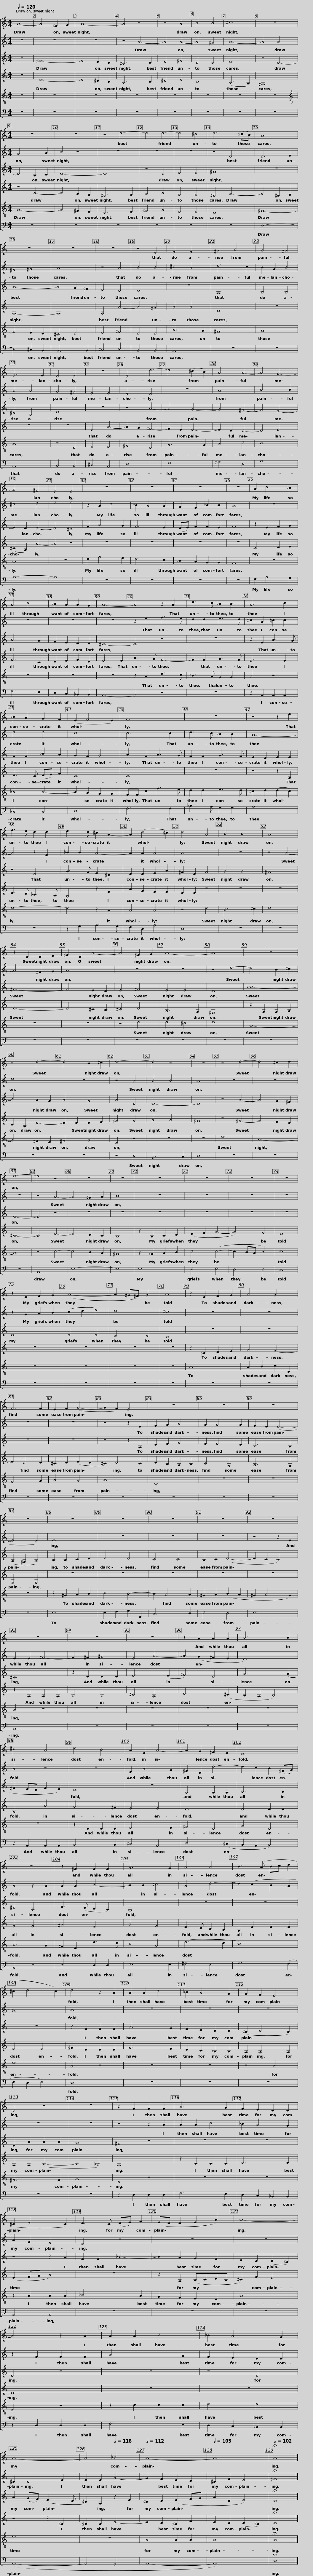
X:1
%%score [ 1 2 3 4 5 6 ]
L:1/8
Q:1/4=120
M:4/4
I:linebreak $
K:C
V:1 treble
V:2 treble
V:3 treble
V:4 treble
V:5 treble-8
V:6 bass
V:1
 A8- | A4 ^F2 G2 | A8- | A4 z4 | z4 A4 | %5
 B4 B4 | ^c8 | z8 |$[M:4/4] z8 | z8 | %10
 z4 d4- | d4 d4- | d4 ^c4 | d6 (^cB) | A8 |$ %15
 z8 | z8 | z8 | z4 D4 | E4 E4 | %20
 ^F4 A4 | G4 ^F4 |$ E6 E2 | D4 D4 | z8 | %25
 D4 d4- | d4 (^c2 B2) | A4 A4- | A4 G4- | G4 ^F4 |$ %30
 E4 E4 | z8 | z8 | z8 | z8 | %35
 A2 c4 _B2 | A4 c4 |$ _B2 A2 A2 G2 | A8- | A4 z2 A2 | %40
 d3 c _B2 B2 | A6 c2 |$ _B2 A2 G2 F2 | (E2 F4 E2) | F8 | %45
 z8 | z4 z2 e2 |$ f3 e d2 d2 | e3 d ^c2 A2- | A2 (d4 ^c2) | %50
 d4 A4 | B4 B4 | A8 |$ z2 D2 D2 E2 | ^F2 D2 A4- | %55
 A4 ^F2 G2 | A8- | A8 |$ z8 | z4 d4- | %60
 d4 B2 ^c2 | d8- | d4 z4 | z8 |$ z4 d4- | %65
 d4 ^c2 d2 | e8- | e4 z4 | z8 |$ z8 | %70
 z8 | z8 | z8 | z8 | z2 E2 F2 G2 |$ %75
 (A8- | A2 ^G^F) G4 | A8 | z2 E2 F2 G2 | A4 G4 | %80
 F6 F2 |$ E2 F2 (G4- | G2 F2) E4 | z8 | z8 | %85
 z8 |$ z8 | z8 | z8 | z8 | %90
 z8 |$ z8 | z8 | z8 | z8 | %95
 z2 A2 A2 A2 | B6 B2 |$ ^c4 A4 | d4 B4 | A2 E2 A4- | %100
 A2 G2 ^F2 E2 | D8 |$ z8 | z2 ^F2 F2 F2 | G6 G2 | %105
 A4 A4 | B3 (A Bc d2 | ^c2 d4 c2) |$ d4 z2 A2 | A2 A2 c4 | %110
 _B2 A4 G2 | G2 F2 E4 | D4 z4 | z8 |$ z2 F2 F2 F2 | %115
 A6 G2 | F2 E2 D2 D2 | (^C2 D4 C2) | D3 C (DE) F2 |$ (ED D2 E2 A2) | %120
 A8- | A4 z2 A2 | A2 A2 c4 | _B2 A4 G2 |$ A8- | %125
 A4[Q:1/4=118] _B4 |[Q:1/4=112] A8- |[Q:1/4=105] A8 |[Q:1/4=102] !fermata!A8 |] %129
V:2
 z8 | z8 | z8 | z4 A4- | A4 A4- | %5
 A4 ^G4 | A8- | A4 A4 |$[M:4/4] G6 A2 | B4 z4 | %10
 z8 | z8 | z8 | z4 D4 | D6 E2 |$ %15
 ^F4 ^G4 | A8 | z4 A4 | B4 B4 | ^c4 A4 | %20
 d6 c2 | B2 G2 B4 |$ A4 A4 | G4 ^F4 | E4 E4 | %25
 D4 D4 | z8 | A8 | B6 B2 | ^c4 d4 |$ %30
 e4 e4 | z2 A2 c4 | _B2 A4 A2 | G2 F2 _B2 B2 | A8 | %35
 z8 | z8 |$ z8 | z8 | z2 e2 f3 e | %40
 d2 d2 e3 d | ^c2 A2 =c2 c2 |$ d4 d4 | c8 | c6 c2 | %45
 d3 c _B2 B2 | A8- |$ A4 z2 F2 | _B2 B2 A4- | A2 A2 A4 | %50
 A8 | z8 | z4 A4- |$ A4 ^F2 G2 | A8 | %55
 z8 | z8 | z4 d4- |$ d4 B2 ^c2 | d8 | %60
 z8 | z4 A4 | B4 B4 | A8 |$ z8 | %65
 z8 | z8 | z4 A4- | A4 ^G2 A2 |$ B8 | %70
 z8 | z8 | z8 | z8 | z2 G2 A2 B2 |$ %75
 (c2 d2 e4) | d8 | ^c8 | z8 | z8 | %80
 z8 |$ z8 | z4 z2 E2 | F2 G2 A4 | G2 G4 G2 | %85
 F2 E2 (E4- |$ E4 D4) | E8 | z8 | z8 | %90
 z8 |$ z4 z2 E2 | E2 E2 ^F4- | F2 !courtesy!^F2 ^G4 | E4 A4- | %95
 A2 (G2 ^F2 E2 | D8) |$ A4 z4 | z8 | E2 A4 G2 | %100
 ^F2 D2 d4- | d2 c2 B2 (^FG) |$ A4 z2 A2 | A2 A2 B4- | B2 B2 ^c4 | %105
 A4 d4- | d2 (c2 B2 A2 | G8) |$ A8 | z8 | %110
 z8 | z8 | z8 | z8 |$ z4 z2 A2 | %115
 A2 A2 c4 | _B2 A4 G2 | A2 F2 E4 | D4 z4 |$ z8 | %120
 z8 | z2 F2 F2 F2 | A6 G2 | F2 E2 D2 D2 |$ ^C2 C4 E2 | %125
 E2 E2 G4- | G2 F2 E2 D2 | ^C2 F2 E4 | !fermata!^F8 |] %129
V:3
 z8 | ^F8- | F4 E2 D2 | ^C6 D2 | E4 ^F4 | %5
 D4 D4 | E8 | z4 D4- |$[M:4/4] D4 B,2 C2 | D8- | %10
 D8 | z4 D4 | E4 E4 | ^F8 | z8 |$ %15
 A8- | A4 G2 ^F2 | E4 D4 | D8 | z8 | %20
 A,8 | B,4 B,4 |$ ^C4 A,4 | D8 | z8 | %25
 z4 A4- | A4 G4- | G4 ^F4- | F4 E4- | E2 D2 D4- |$ %30
 D4 ^C4 | F2 A4 G2 | F6 E2 | (DE) F2 F2 E2 | F8 | %35
 z2 E2 F2 G2 | A6 G2 |$ F2 E2 D2 D2 | ^C8- | C4 z4 | %40
 z8 | z2 E2 A3 G |$ F2 F2 _B2 A2 | G2 F2 G4 | A2 F2 A3 G | %45
 F2 F2 G3 F | E2 D2 E2 E2 |$ z4 D4 | G3 F E2 ^C2 | D2 D2 E2 A2 | %50
 ^F2 D2 F4 | G4 G4 | ^F8 |$ ^F8- | F4 E2 D2 | %55
 E4 ^F4 | E4 E4 | D8 |$ !courtesy!=B8- | B4 A2 G2 | %60
 A4 G4 | A4 D4 | D8- | D8 |$ z4 A4- | %65
 A4 G2 ^F2 | E8- | E4 z4 | z8 |$ z8 | %70
 z8 | z8 | z8 | z8 | C8 |$ %75
 C4 C4 | B,4 B,4 | A,8 | z8 | z8 | %80
 z8 |$ z8 | z4 z2 A,2 | D2 E2 F4 | E2 E4 D2 | %85
 C6 B,2 |$ (A,2 ^G,2 A,4) | B,2 B,2 C2 D2 | E4 D4 | C4 C4 | %90
 B,2 C2 (D4- |$ D2 C2 B,4) | ^C8 | z2 D2 D2 D2 | E6 (E2 | %95
 ^F4) D4 | G6 (G2 |$ ^F2 ED F2 E2) | D8 | z8 | %100
 A,4 A,2 A,2 | B,6 B,2 |$ ^C4 A,4 | D3 (C B,2 A,2) | G,8 | %105
 z8 | z8 | z8 |$ z2 F2 F2 F2 | A6 G2 | %110
 F2 E2 D2 D2 | (^C2 D4 C2) | D2 A2 A2 A2 | G8 |$ ^F4 z4 | %115
 z8 | z8 | z4 z2 A2 | F2 F2 _B4- |$ B2 A2 G2 F2 | %120
 E2 D2 (D2 ^C2) | D4 z4 | z8 | z4 D4 |$ A2 (GF) (E3 D | %125
 ^C2) A,2 z2 E2 | ^C2 D2 (E2 FG | A2 D2 E4) | !fermata!D8 |] %129
V:4
 z8 | D8- | D4 ^C2 B,2 | A,6 B,2 | ^C4 D4 | %5
 B,8 | (A,6 G,2) | ^F,8 |$[M:4/4] z4 B,4- | B,4 A,2 G,2 | %10
 ^F,6 G,2 | A,4 B,4 | G,4 G,4 | ^F,4 A,4- | A,4 ^F,2 G,2 |$ %15
 A,8- | A,8 | A,4 A4- | A4 ^G4 | A4 A4 | %20
 D8 | z8 |$ z8 | z8 | E4 A4- | %25
 A2 G2 ^F4- | F2 E2 E4- | E2 D2 D4- | D4 E4 | (^C2 A,2) A4- |$ %30
 A4 z4 | z8 | z8 | z8 | z8 | %35
 C4 D2 E2 | F6 C2 |$ D2 E2 F2 D2 | E6 E2 | A3 G F4- | %40
 F2 F2 G3 F | E6 E2 |$ D3 C (DE) F2 | C8 | C8 | %45
 z8 | z4 z2 A,2 |$ D3 C _B,3 A, | G,4 z2 E2 | A2 F2 E2 E2 | %50
 D2 D2 z4 | z8 | z8 |$ D8- | D4 ^C2 B,2 | %55
 ^C4 D4 | A,6 G,2 | ^F,8 |$ z2 G,2 G,2 A,2 | B,2 G,2 D4- | %60
 D2 D2 D2 E2 | ^F4 F4 | G4 G4 | ^F8 |$ z4 ^F4- | %65
 F4 E2 D2 | ^C8- | C4 E4- | E4 D2 C2 |$ B,8 | %70
 z2 B,2 C2 D2 | (E2 F2 G4- | G4) F4 | E8 | z8 |$ %75
 z8 | z8 | z8 | z2 ^C2 D2 E2 | F4 E4- | %80
 E2 D4 D2 |$ ^C2 D2 (E2 D2 | ^C2) D4 C2 | D2 B,2 A,2 B,2 | C4 G,4 | %85
 A,6 G,2 |$ F,4 F,4 | z8 | z8 | z8 | %90
 z8 |$ z8 | z2 A,2 A,2 A,2 | B,4 B,4 | ^C4 A,4 | %95
 D6 (^C2 | B,2 A,2 B,4) |$ A,4 A4 | G6 ^F2 | E4 E4 | %100
 D8 | D4 D2 D2 |$ E4 E4 | ^F4 D4 | G4 E4 | %105
 D3 C B,2 A,2 | G,2 D2 D2 D2 | E4 E4 |$ ^F2 D2 D2 D2 | F6 E2 | %110
 D2 C2 _B,2 B,2 | A,2 A,4 A,2 | A,2 A,2 (C4- | C4 _B,4) |$ A,8 | %115
 z2 C2 C2 C2 | D6 D2 | (E2 FG A4) | z8 |$ z2 A,2 (B,CDB, | %120
 ^C2) F2 E4 | D8 | z8 | z8 |$ z4 z2 ^C2 | %125
 ^C2 C2 E4- | E2 D2 ^C2 F2 | E2 D2 (D2 ^C2) | !fermata!D8 |] %129
V:5
 z8 | z8 | z8 | z8 | z8 | %5
 z8 | z8 | z8 |$[M:4/4][K:treble-8] G8- | G4 ^F2 E2 | %10
 D6 E2 | ^F4 G4 | E4 E4 | D8 | ^F8- |$ %15
 F4 E2 D2 | ^C4 D4 | E4 ^F4 | D4 D4 | A6 G2 | %20
 ^F8 | G8 |$ A8 | z4 D4 | E4 E4 | %25
 ^F4 D4 | G6 G2 | A4 c4 | B8 | A8 |$ %30
 z8 | d2 f4 e2 | d6 c2 | _B2 A2 G2 G2 | F8 | %35
 z8 | z8 |$ z8 | z8 | z2 A2 d3 c | %40
 _B3 A G2 G2 | A4 z4 |$ _B4 B4- | B2 A2 G2 G2 | FF c2 f3 e | %45
 d2 d2 e3 d | ^c2 d2 (d2 c2) |$ d8- | d4 z2 A2 | A4 A4 | %50
 z4 d4 | B6 ^c2 | d8 |$ z8 | z8 | %55
 z4 d4 | d4 ^c4 | d8 |$ G8- | G4 ^F2 E2 | %60
 ^F4 G4 | D4 z4 | z8 | z8 |$ d8 | %65
 A8- | A8 | z4 c4- | c4 B2 A2 |$ ^G8 | %70
 z2 =G2 A2 B2 | c4 (c4- | c2 BA B4) | c8 | z8 |$ %75
 z8 | z8 | z8 | A8 | A2 B2 c2 C2 | %80
 F6 G2 |$ A4 G4 | A8 | D8 | z8 | %85
 z8 |$ z8 | z2 ^G2 A2 B2 | c4 B4- | B2 A4 A2 | %90
 ^G2 A2 (B2 A2 |$ ^G2 A4 G2) | A4 z4 | z8 | z8 | %95
 z8 | z8 |$ z8 | z2 D2 D2 D2 | E6 E2 | %100
 ^F4 D4 | G4 D4 |$ A6 G2 | ^F2 D2 d3 c | B4 G4 | %105
 (d6 c2 | B8) | e8 |$ A4 z4 | z8 | %110
 z8 | z4 A4 | ^F6 F2 | G8 |$ D4 z4 | %115
 z8 | z8 | z2 A2 A2 A2 | _B6 A2 |$ G2 F2 E2 D2 | %120
 A8 | D4 z4 | z2 c2 c2 c2 | d4 d4 |$ e8 | %125
 z8 | A4 A2 A2 | A8 | !fermata!A8 |] %129
V:6
 z8 | z8 | z8 | z8 | z8 | %5
 z8 | z8 | z8 |$[M:4/4] z8 | z8 | %10
 z8 | z8 | z8 | z8 | D,8- |$ %15
 D,4 ^C,2 B,,2 | A,,6 B,,2 | ^C,4 D,4 | B,,4 B,,4 | A,,8 | %20
 z8 | z8 |$ A,,8 | B,,4 B,,4 | ^C,4 A,,4 | %25
 D,8 | E,8 | ^F,4 D,4 | G,8 | A,8- |$ %30
 A,8 | z8 | z8 | z8 | z8 | %35
 F,2 A,4 G,2 | F,6 E,2 |$ D,2 C,2 _B,,2 B,,2 | A,,8- | A,,4 z4 | %40
 z8 | z2 A,,2 A,,2 A,,2 |$ _B,,4 B,,4 | C,8 | F,6 F,2 | %45
 _B,3 A, G,2 G,2 | A,8 |$ z8 | z2 G,2 A,3 G, | F,2 D,2 A,4 | %50
 D,8 | z8 | z8 |$ z8 | z8 | %55
 z8 | z8 | z8 |$ z8 | z8 | %60
 z8 | z4 D,4 | B,,6 C,2 | D,8 |$ z8 | %65
 z8 | z8 | A,,8 | E,8- |$ E,8 | %70
 E,8 | E,4 E,4 | D,4 D,4 | C,8 | z8 |$ %75
 z8 | z8 | z8 | z8 | z8 | %80
 z8 |$ z8 | z8 | z8 | z8 | %85
 z8 |$ z8 | E,8 | E,2 F,2 G,2 G,,2 | C,6 D,2 | %90
 E,4 D,4 |$ E,8 | A,,8 | z8 | z8 | %95
 z8 | z8 |$ z2 A,,2 A,,2 A,,2 | B,,6 B,,2 | ^C,4 A,,4 | %100
 D,6 (^C,2 | B,,2 A,,2 B,,4) |$ A,,4 z4 | D,4 D,2 D,2 | E,6 E,2 | %105
 ^F,4 D,4 | G,6 (F,2 | E,2 D,2 E,4) |$ D,8 | z8 | %110
 z8 | z8 | z8 | z8 |$ z2 D,2 D,2 D,2 | %115
 F,6 E,2 | D,2 C,2 _B,,2 B,,2 | A,,4 A,,4 | z8 |$ z8 | %120
 z8 | z2 D,2 D,2 D,2 | F,6 E,2 | D,2 C,2 _B,,2 B,,2 |$ (A,,8- | %125
 A,,4 G,,4 | A,,8- | A,,8) | !fermata!D,8 |] %129
